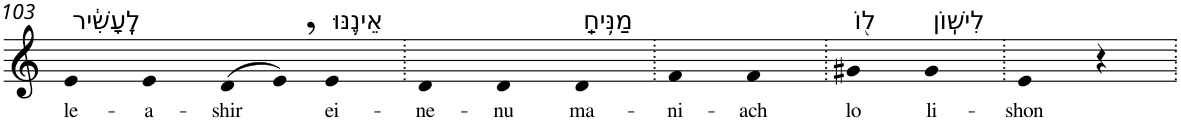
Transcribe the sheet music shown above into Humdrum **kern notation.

**kern	**text
*part1	*part1
*staff1	*staff1
*I"Piano	*
*I'Pno	*
!!LO:PB:g=z
*clefG2	*
*k[]	*
=103	=103
!LO:TX:a:t=לֶֽעָשִׁ֔יר	!
!	!LO:LY:b
4e	le-
!	!LO:LY:b
4e	-a-
!	!LO:LY:b
(>8d	-shir
8e,)	.
!LO:TX:a:t=אֵינֶ֛נּוּ	!
!	!LO:LY:b
4e	ei-
=104.	=104.
!	!LO:LY:b
4d	-ne-
!	!LO:LY:b
4d	-nu
!LO:TX:a:t=מַנִּ֥יחַֽ	!
!	!LO:LY:b
4d	ma-
=105.	=105.
!	!LO:LY:b
4f	-ni-
!	!LO:LY:b
4f	-ach
=106.	=106.
!LO:TX:a:t=ל֖וֹ	!
!	!LO:LY:b
4g#X	lo
!LO:TX:a:t=לִישֽׁוֹן	!
!	!LO:LY:b
4g#	li-
=107.	=107.
!	!LO:LY:b
4e	-shon
4r	.
=.	=.
*-	*-
